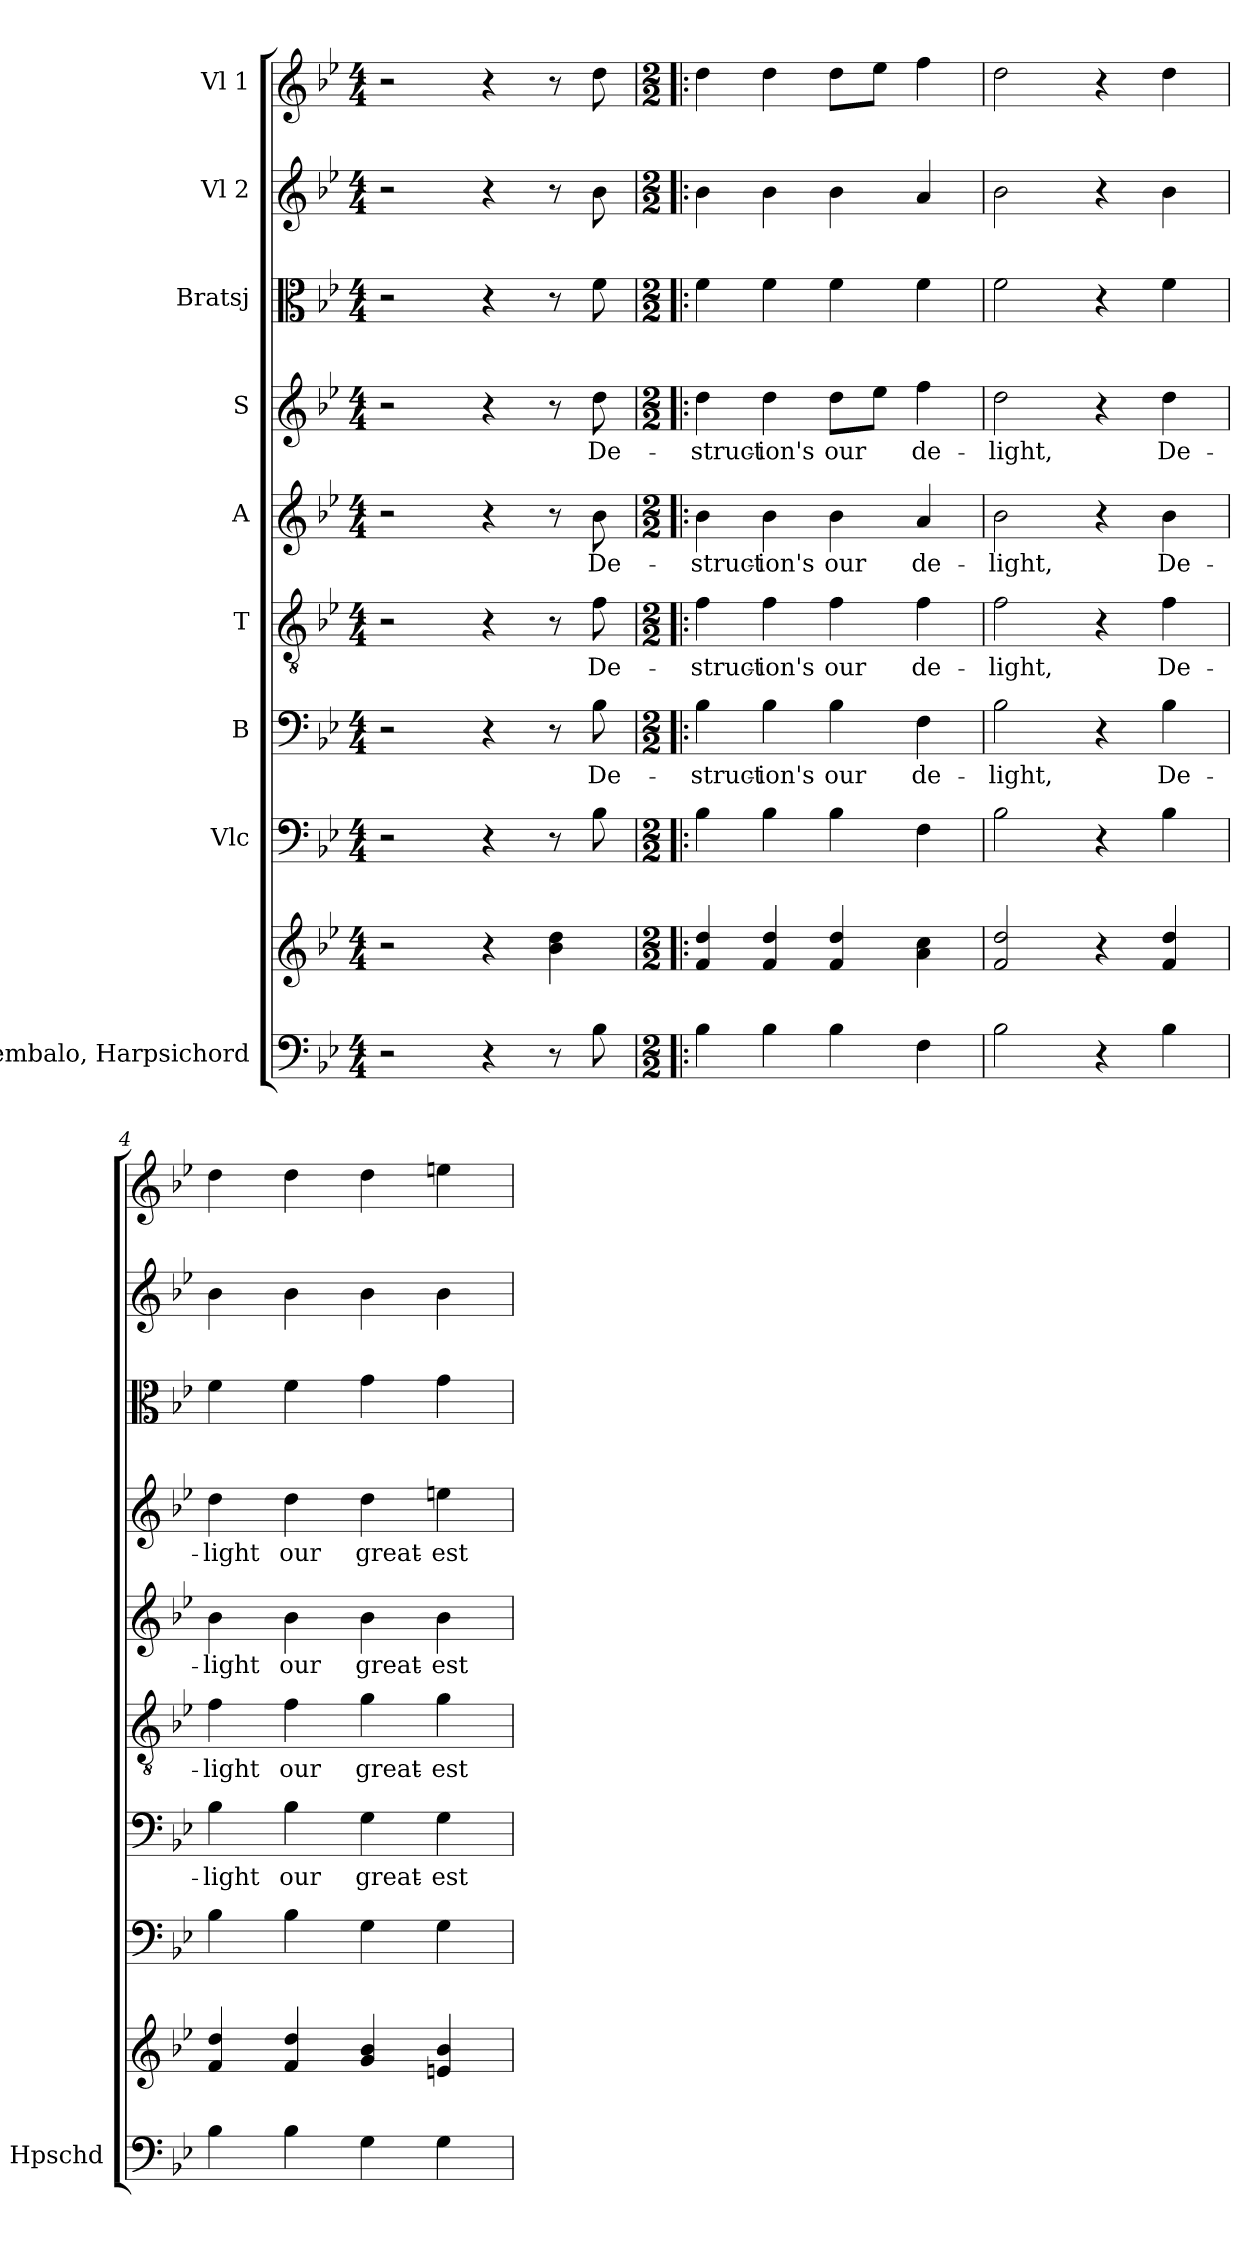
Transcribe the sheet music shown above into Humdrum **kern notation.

**kern	**kern	**kern	**kern	**text	**kern	**text	**kern	**text	**kern	**text	**kern	**kern	**kern
*part9	*part9	*part8	*part7	*part7	*part6	*part6	*part5	*part5	*part4	*part4	*part3	*part2	*part1
*staff10	*staff9	*staff8	*staff7	*staff7	*staff6	*staff6	*staff5	*staff5	*staff4	*staff4	*staff3	*staff2	*staff1
*I"Cembalo, Harpsichord	*	*I"Vlc	*I"B	*	*I"T	*	*I"A	*	*I"S	*	*I"Bratsj	*I"Vl 2	*I"Vl 1
*I'Hpschd	*	*	*	*	*	*	*	*	*	*	*	*	*
*clefF4	*clefG2	*clefF4	*clefF4	*	*clefGv2	*	*clefG2	*	*clefG2	*	*clefC3	*clefG2	*clefG2
*	*	*ITrd7c12	*	*	*	*	*	*	*	*	*	*	*
*k[b-e-]	*k[b-e-]	*k[b-e-]	*k[b-e-]	*	*k[b-e-]	*	*k[b-e-]	*	*k[b-e-]	*	*k[b-e-]	*k[b-e-]	*k[b-e-]
*M4/4	*M4/4	*M4/4	*M4/4	*	*M4/4	*	*M4/4	*	*M4/4	*	*M4/4	*M4/4	*M4/4
*MM140	*MM140	*MM140	*MM140	*	*MM140	*	*MM140	*	*MM140	*	*MM140	*MM140	*MM140
=1	=1	=1	=1	=1	=1	=1	=1	=1	=1	=1	=1	=1	=1
2r	2r	2r	2r	.	2r	.	2r	.	2r	.	2r	2r	2r
4r	4r	4r	4r	.	4r	.	4r	.	4r	.	4r	4r	4r
8r	4b-\ 4dd\	8r	8r	.	8r	.	8r	.	8r	.	8r	8r	8r
!	!	!	!	!LO:LY:b	!	!LO:LY:b	!	!LO:LY:b	!	!LO:LY:b	!	!	!
8B-\	.	8BB-\	8B-\	De-	8f\	De-	8b-\	De-	8dd\	De-	8f\	8b-\	8dd\
=2!|:	=2!|:	=2!|:	=2!|:	=2!|:	=2!|:	=2!|:	=2!|:	=2!|:	=2!|:	=2!|:	=2!|:	=2!|:	=2!|:
*M2/2	*M2/2	*M2/2	*M2/2	*	*M2/2	*	*M2/2	*	*M2/2	*	*M2/2	*M2/2	*M2/2
!	!	!	!	!LO:LY:b	!	!LO:LY:b	!	!LO:LY:b	!	!LO:LY:b	!	!	!
4B-\	4f/ 4dd/	4BB-\	4B-\	-struct-	4f\	-struct-	4b-\	-struct-	4dd\	-struct-	4f\	4b-\	4dd\
!	!	!	!	!LO:LY:b	!	!LO:LY:b	!	!LO:LY:b	!	!LO:LY:b	!	!	!
4B-\	4f/ 4dd/	4BB-\	4B-\	-ion's	4f\	-ion's	4b-\	-ion's	4dd\	-ion's	4f\	4b-\	4dd\
!	!	!	!	!LO:LY:b	!	!LO:LY:b	!	!LO:LY:b	!	!LO:LY:b	!	!	!
4B-\	4f/ 4dd/	4BB-\	4B-\	our	4f\	our	4b-\	our	8dd\L	our	4f\	4b-\	8dd\L
.	.	.	.	.	.	.	.	.	8ee-\J	.	.	.	8ee-\J
!	!	!	!	!LO:LY:b	!	!LO:LY:b	!	!LO:LY:b	!	!LO:LY:b	!	!	!
4F\	4a\ 4cc\	4FF\	4F\	de-	4f\	de-	4a/	de-	4ff\	de-	4f\	4a/	4ff\
=3	=3	=3	=3	=3	=3	=3	=3	=3	=3	=3	=3	=3	=3
!	!	!	!	!LO:LY:b	!	!LO:LY:b	!	!LO:LY:b	!	!LO:LY:b	!	!	!
2B-\	2f/ 2dd/	2BB-\	2B-\	-light,	2f\	-light,	2b-\	-light,	2dd\	-light,	2f\	2b-\	2dd\
4r	4r	4r	4r	.	4r	.	4r	.	4r	.	4r	4r	4r
!	!	!	!	!LO:LY:b	!	!LO:LY:b	!	!LO:LY:b	!	!LO:LY:b	!	!	!
4B-\	4f/ 4dd/	4BB-\	4B-\	De-	4f\	De-	4b-\	De-	4dd\	De-	4f\	4b-\	4dd\
=4	=4	=4	=4	=4	=4	=4	=4	=4	=4	=4	=4	=4	=4
!	!	!	!	!LO:LY:b	!	!LO:LY:b	!	!LO:LY:b	!	!LO:LY:b	!	!	!
4B-\	4f/ 4dd/	4BB-\	4B-\	-light	4f\	-light	4b-\	-light	4dd\	-light	4f\	4b-\	4dd\
!	!	!	!	!LO:LY:b	!	!LO:LY:b	!	!LO:LY:b	!	!LO:LY:b	!	!	!
4B-\	4f/ 4dd/	4BB-\	4B-\	our	4f\	our	4b-\	our	4dd\	our	4f\	4b-\	4dd\
!	!	!	!	!LO:LY:b	!	!LO:LY:b	!	!LO:LY:b	!	!LO:LY:b	!	!	!
4G\	4g/ 4b-/	4GG\	4G\	great-	4g\	great-	4b-\	great-	4dd\	great-	4g\	4b-\	4dd\
!	!	!	!	!LO:LY:b	!	!LO:LY:b	!	!LO:LY:b	!	!LO:LY:b	!	!	!
4G\	4en/ 4b-/	4GG\	4G\	-est	4g\	-est	4b-\	-est	4een\	-est	4g\	4b-\	4een\
=	=	=	=	=	=	=	=	=	=	=	=	=	=
*-	*-	*-	*-	*-	*-	*-	*-	*-	*-	*-	*-	*-	*-
